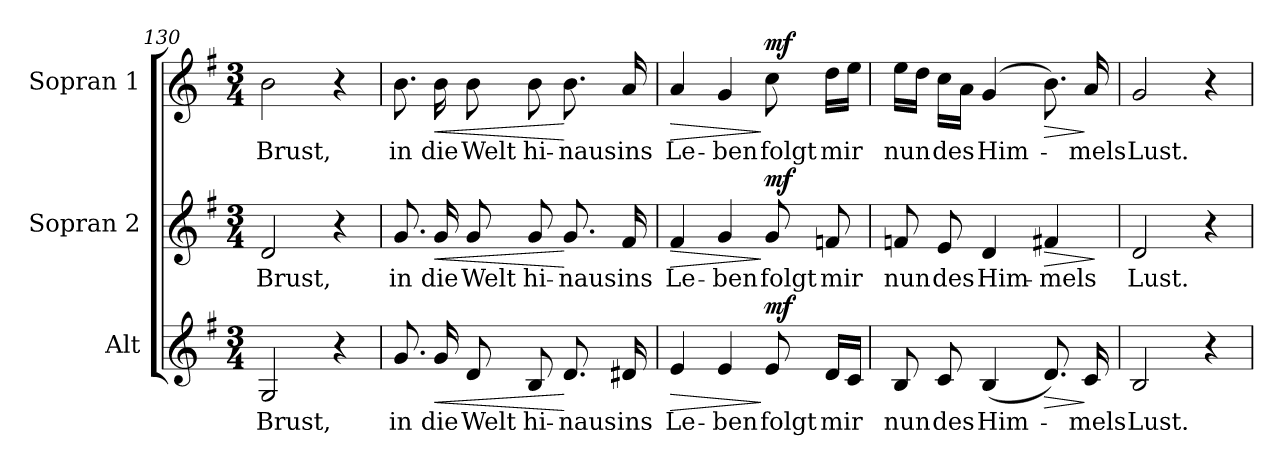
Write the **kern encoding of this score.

**kern	**text	**dynam	**kern	**text	**dynam	**kern	**text	**dynam
*part3	*part3	*part3	*part2	*part2	*part2	*part1	*part1	*part1
*staff3	*staff3	*staff3	*staff2	*staff2	*staff2	*staff1	*staff1	*staff1
*I"Alt	*	*	*I"Sopran 2	*	*	*I"Sopran 1	*	*
*clefG2	*	*	*clefG2	*	*	*clefG2	*	*
*k[f#]	*	*	*k[f#]	*	*	*k[f#]	*	*
*G:	*	*	*G:	*	*	*G:	*	*
*M3/4	*	*	*M3/4	*	*	*M3/4	*	*
=130	=130	=130	=130	=130	=130	=130	=130	=130
!	!LO:LY:b	!	!	!LO:LY:b	!	!	!LO:LY:b	!
2G/	Brust,	.	2d/	Brust,	.	2b\	Brust,	.
4r	.	.	4r	.	.	4r	.	.
!!LO:LB:g=z
=131	=131	=131	=131	=131	=131	=131	=131	=131
!	!LO:LY:b	!	!	!LO:LY:b	!	!	!LO:LY:b	!
8.g/	in	.	8.g/	in	.	8.b\	in	.
!	!LO:LY:b	!LO:HP:b	!	!LO:LY:b	!LO:HP:b	!	!LO:LY:b	!LO:HP:b
16g/	die	<	16g/	die	<	16b\	die	<
!	!LO:LY:b	!	!	!LO:LY:b	!	!	!LO:LY:b	!
8d/	Welt	.	8g/	Welt	.	8b\	Welt	.
!	!LO:LY:b	!	!	!LO:LY:b	!	!	!LO:LY:b	!
8B/	hi-	.	8g/	hi-	.	8b\	hi-	.
!	!LO:LY:b	!	!	!LO:LY:b	!	!	!LO:LY:b	!
8.d/	-naus	[	8.g/	-naus	[	8.b\	-naus	[
!	!LO:LY:b	!	!	!LO:LY:b	!	!	!LO:LY:b	!
16d#X/	ins	.	16f#/	ins	.	16a/	ins	.
=132	=132	=132	=132	=132	=132	=132	=132	=132
!	!LO:LY:b	!LO:HP:b	!	!LO:LY:b	!LO:HP:b	!	!LO:LY:b	!LO:HP:b
4e/	Le-	>	4f#/	Le-	>	4a/	Le-	>
!	!LO:LY:b	!	!	!LO:LY:b	!	!	!LO:LY:b	!
4e/	-ben	.	4g/	-ben	.	4g/	-ben	.
!	!LO:LY:b	!LO:DY:n=1:a	!	!LO:LY:b	!LO:DY:n=1:a	!	!LO:LY:b	!LO:DY:n=1:a
8e/	folgt	] mf	8g/	folgt	] mf	8cc\	folgt	] mf
!	!LO:LY:b	!	!	!LO:LY:b	!	!	!LO:LY:b	!
16d/LL	mir	.	8fn/	mir	.	16dd\LL	mir	.
16c/JJ	.	.	.	.	.	16ee\JJ	.	.
=133	=133	=133	=133	=133	=133	=133	=133	=133
!	!LO:LY:b	!	!	!LO:LY:b	!	!	!LO:LY:b	!
8B/	nun	.	8fn/	nun	.	16ee\LL	nun	.
.	.	.	.	.	.	16dd\JJ	.	.
!	!LO:LY:b	!	!	!LO:LY:b	!	!	!LO:LY:b	!
8c/	des	.	8e/	des	.	16cc\LL	des	.
.	.	.	.	.	.	16a\JJ	.	.
!	!LO:LY:b	!	!	!LO:LY:b	!	!	!LO:LY:b	!
(<4B/	Him-	.	4d/	Him-	.	(4g/	Him-	.
!	!	!LO:HP:b	!	!LO:LY:b	!LO:HP:b	!	!	!LO:HP:b
8.d/)	.	>	4f#X/	-mels	>	8.b\)	.	>
!	!LO:LY:b	!	!	!	!	!	!LO:LY:b	!
16c/	-mels	]	.	.	.	16a/	-mels	]
.	.	.	.	.	]	.	.	.
=134	=134	=134	=134	=134	=134	=134	=134	=134
!	!LO:LY:b	!	!	!LO:LY:b	!	!	!LO:LY:b	!
2B/	Lust.	.	2d/	Lust.	.	2g/	Lust.	.
4r	.	.	4r	.	.	4r	.	.
=	=	=	=	=	=	=	=	=
*-	*-	*-	*-	*-	*-	*-	*-	*-
